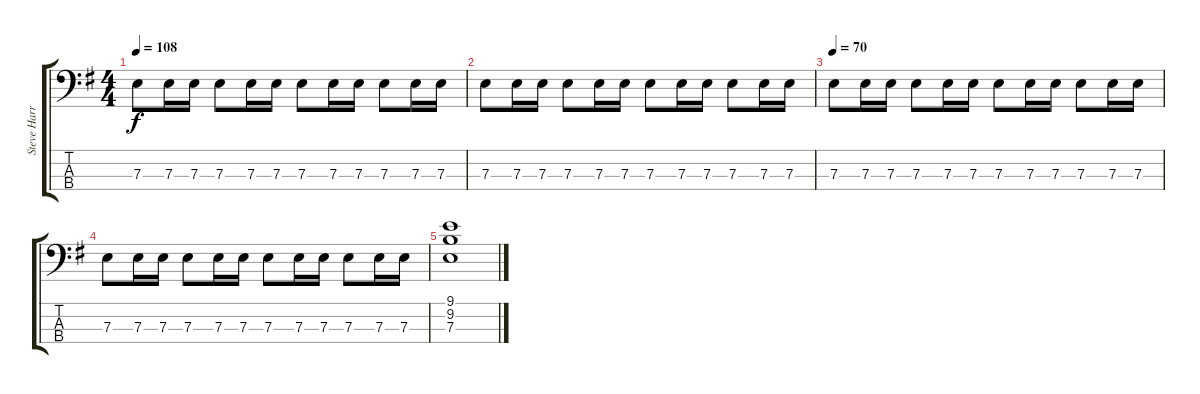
\track ("Steve Harris" "Steve Harr") {instrument electricbassfinger}
\staff {score tabs}
\tuning (G2 D2 A1 E1) {hide}
\ts (4 4)
\tempo 108
\clef f4
\ks g
7.3.8{dy f} 7.3.16 7.3.16 7.3.8 7.3.16 7.3.16 7.3.8 7.3.16 7.3.16 7.3.8 7.3.16 7.3.16 |
7.3.8 7.3.16 7.3.16 7.3.8 7.3.16 7.3.16 7.3.8 7.3.16 7.3.16 7.3.8 7.3.16 7.3.16 |
\tempo 70
7.3.8 7.3.16 7.3.16 7.3.8 7.3.16 7.3.16 7.3.8 7.3.16 7.3.16 7.3.8 7.3.16 7.3.16 |
7.3.8 7.3.16 7.3.16 7.3.8 7.3.16 7.3.16 7.3.8 7.3.16 7.3.16 7.3.8 7.3.16 7.3.16 |
(9.1 9.2 7.3).1
